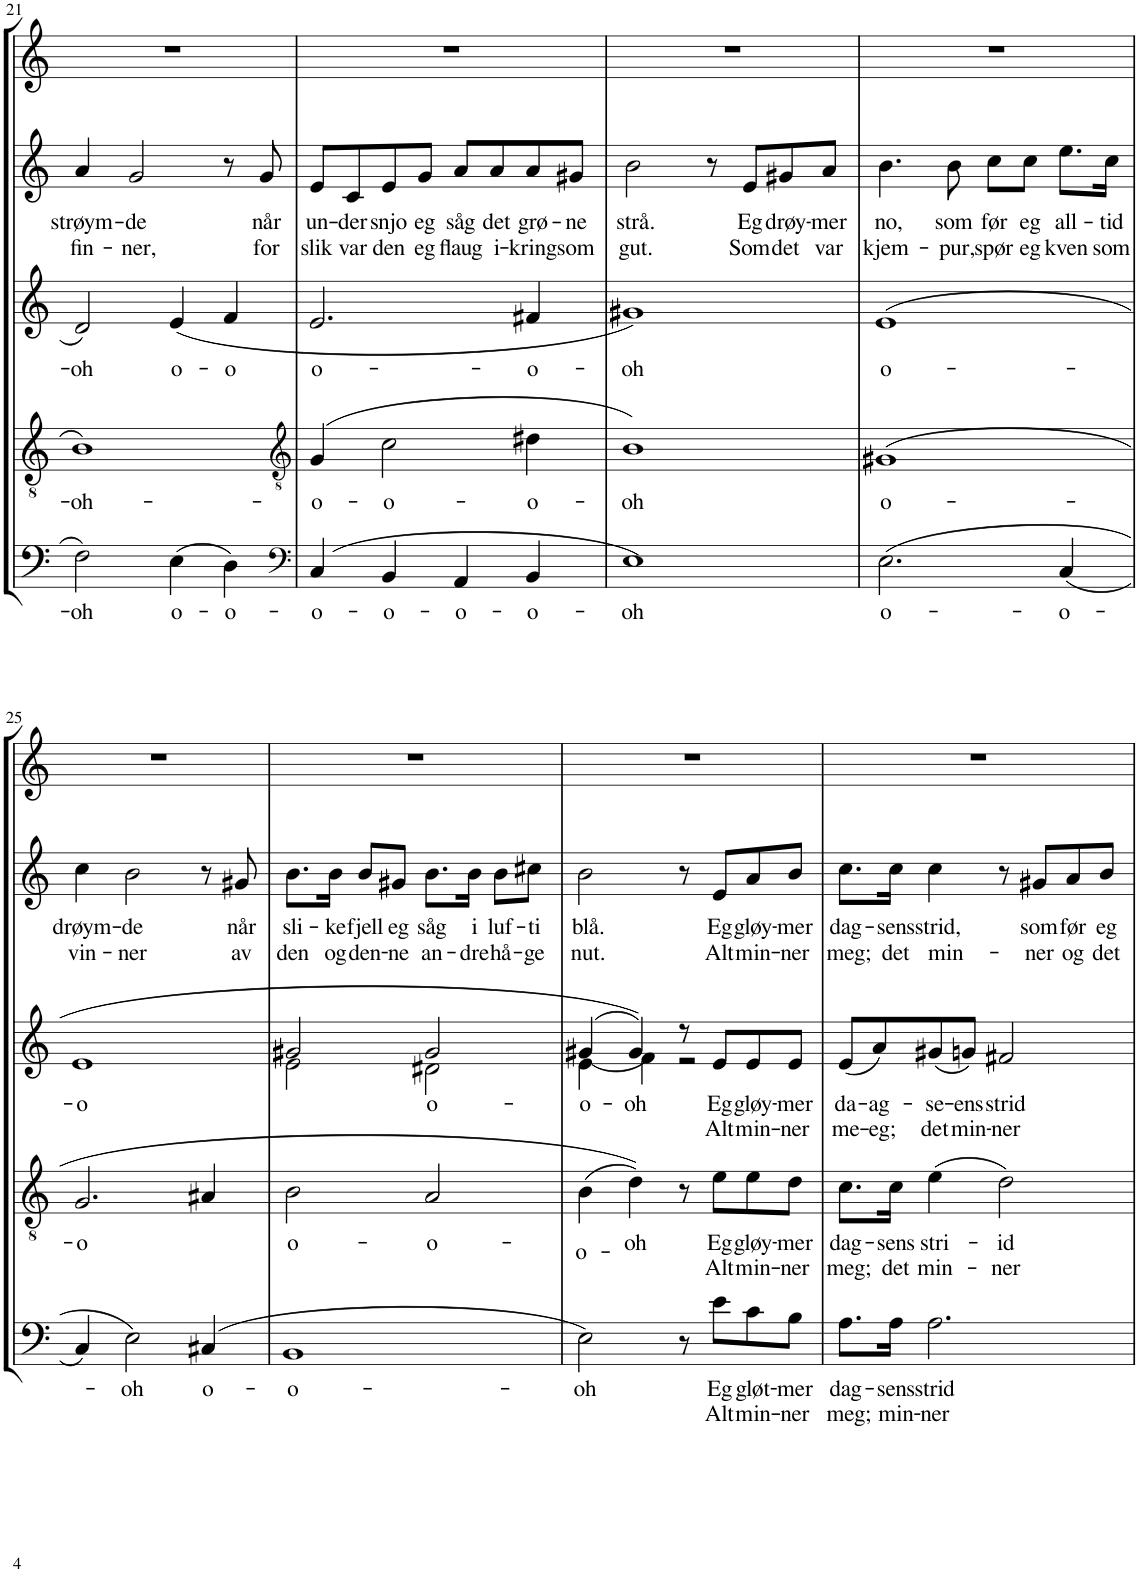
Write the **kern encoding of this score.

**kern	**text	**text	**kern	**text	**text	**kern	**text	**text	**kern	**text	**text	**kern
*part5	*part5	*part5	*part4	*part4	*part4	*part3	*part3	*part3	*part2	*part2	*part2	*part1
*staff5	*staff5	*staff5	*staff4	*staff4	*staff4	*staff3	*staff3	*staff3	*staff2	*staff2	*staff2	*staff1
*I"Bass	*	*	*I"Tenor	*	*	*I"Alt	*	*	*I"Sopran	*	*	*I"Sopran 1
!!LO:PB:g=z
*clefF4	*	*	*clefGv2	*	*	*clefG2	*	*	*clefG2	*	*	*clefG2
*	*	*	*	*	*	*ITrd4c7	*	*	*ITrd1c2	*	*	*ITrd1c2
*k[]	*	*	*k[]	*	*	*k[]	*	*	*k[]	*	*	*k[]
*M4/4	*	*	*M4/4	*	*	*M4/4	*	*	*M4/4	*	*	*M4/4
=21	=21	=21	=21	=21	=21	=21	=21	=21	=21	=21	=21	=21
!	!LO:LY:b	!	!	!LO:LY:b	!	!	!LO:LY:b	!	!	!LO:LY:b	!LO:LY:b	!
2F\	-oh	.	1B	-oh-	.	2d/	-oh	.	4a/	strøym-	fin-	1r
!	!	!	!	!	!	!	!	!	!	!LO:LY:b	!LO:LY:b	!
.	.	.	.	.	.	.	.	.	2g/	-de	-ner,	.
!	!LO:LY:b	!	!	!	!	!	!LO:LY:b	!	!	!	!	!
(4E\	o-	.	.	.	.	(4e/	o-	.	.	.	.	.
!	!LO:LY:b	!	!	!	!	!	!LO:LY:b	!	!	!	!	!
4D\)	-o-	.	.	.	.	4f/	-o	.	8r	.	.	.
!	!	!	!	!	!	!	!	!	!	!LO:LY:b	!LO:LY:b	!
.	.	.	.	.	.	.	.	.	8g/	når	for	.
=22	=22	=22	=22	=22	=22	=22	=22	=22	=22	=22	=22	=22
*clefF4	*	*	*clefGv2	*	*	*	*	*	*	*	*	*
*k[]	*	*	*k[]	*	*	*k[]	*	*	*k[]	*	*	*k[]
!	!LO:LY:b	!	!	!LO:LY:b	!	!	!LO:LY:b	!	!	!LO:LY:b	!LO:LY:b	!
(4C/	o-	.	(4G/	o-	.	2.e/	o-	.	8e/L	un-	slik	1r
!	!	!	!	!	!	!	!	!	!	!LO:LY:b	!LO:LY:b	!
.	.	.	.	.	.	.	.	.	8c/	-der	var	.
!	!LO:LY:b	!	!	!LO:LY:b	!	!	!	!	!	!LO:LY:b	!LO:LY:b	!
4BB/	-o-	.	2c\	-o-	.	.	.	.	8e/	snjo	den	.
!	!	!	!	!	!	!	!	!	!	!LO:LY:b	!LO:LY:b	!
.	.	.	.	.	.	.	.	.	8g/J	eg	eg	.
!	!LO:LY:b	!	!	!	!	!	!	!	!	!LO:LY:b	!LO:LY:b	!
4AA/	-o-	.	.	.	.	.	.	.	8a/L	såg	flaug	.
!	!	!	!	!	!	!	!	!	!	!LO:LY:b	!LO:LY:b	!
.	.	.	.	.	.	.	.	.	8a/	det	i-	.
!	!LO:LY:b	!	!	!LO:LY:b	!	!	!LO:LY:b	!	!	!LO:LY:b	!LO:LY:b	!
4BB/	-o-	.	4d#X\	-o-	.	4f#X/	-o-	.	8a/	grø-	-kring	.
!	!	!	!	!	!	!	!	!	!	!LO:LY:b	!LO:LY:b	!
.	.	.	.	.	.	.	.	.	8g#X/J	-ne	som	.
=23	=23	=23	=23	=23	=23	=23	=23	=23	=23	=23	=23	=23
!	!LO:LY:b	!	!	!LO:LY:b	!	!	!LO:LY:b	!	!	!LO:LY:b	!LO:LY:b	!
1E)	-oh	.	1B)	-oh	.	1g#X)	-oh	.	2b\	strå.	gut.	1r
.	.	.	.	.	.	.	.	.	8r	.	.	.
!	!	!	!	!	!	!	!	!	!	!LO:LY:b	!LO:LY:b	!
.	.	.	.	.	.	.	.	.	8e/L	Eg	Som	.
!	!	!	!	!	!	!	!	!	!	!LO:LY:b	!LO:LY:b	!
.	.	.	.	.	.	.	.	.	8g#X/	drøy-	det	.
!	!	!	!	!	!	!	!	!	!	!LO:LY:b	!LO:LY:b	!
.	.	.	.	.	.	.	.	.	8a/J	-mer	var	.
=24	=24	=24	=24	=24	=24	=24	=24	=24	=24	=24	=24	=24
!	!LO:LY:b	!	!	!LO:LY:b	!	!	!LO:LY:b	!	!	!LO:LY:b	!LO:LY:b	!
(2.E\	o-	.	(1G#X	o-	.	(1e	o-	.	4.b\	no,	kjem-	1r
!	!	!	!	!	!	!	!	!	!	!LO:LY:b	!LO:LY:b	!
.	.	.	.	.	.	.	.	.	8b\	som	-pur,	.
!	!	!	!	!	!	!	!	!	!	!LO:LY:b	!LO:LY:b	!
.	.	.	.	.	.	.	.	.	8cc\L	før	spør	.
!	!	!	!	!	!	!	!	!	!	!LO:LY:b	!LO:LY:b	!
.	.	.	.	.	.	.	.	.	8cc\J	eg	eg	.
!	!LO:LY:b	!	!	!	!	!	!	!	!	!LO:LY:b	!LO:LY:b	!
(4C/	-o-	.	.	.	.	.	.	.	8.ee\L	all-	kven	.
!	!	!	!	!	!	!	!	!	!	!LO:LY:b	!LO:LY:b	!
.	.	.	.	.	.	.	.	.	16cc\Jk	-tid	som	.
!!LO:LB:g=z
=25	=25	=25	=25	=25	=25	=25	=25	=25	=25	=25	=25	=25
!	!	!	!	!LO:LY:b	!	!	!LO:LY:b	!	!	!LO:LY:b	!LO:LY:b	!
4C/)	.	.	2.G/	-o	.	1e	-o	.	4cc\	drøym-	vin-	1r
!	!LO:LY:b	!	!	!	!	!	!	!	!	!LO:LY:b	!LO:LY:b	!
2E\)	-oh	.	.	.	.	.	.	.	2b\	-de	-ner	.
!	!LO:LY:b	!	!	!	!	!	!	!	!	!	!	!
(4C#X/	o-	.	4A#X/	.	.	.	.	.	8r	.	.	.
!	!	!	!	!	!	!	!	!	!	!LO:LY:b	!LO:LY:b	!
.	.	.	.	.	.	.	.	.	8g#X/	når	av	.
=26	=26	=26	=26	=26	=26	=26	=26	=26	=26	=26	=26	=26
!	!LO:LY:b	!	!	!LO:LY:b	!	!	!	!	!	!LO:LY:b	!LO:LY:b	!
*	*	*	*	*	*	*^	*	*	*	*	*	*
1BB	-o-	.	2B\	o-	.	2g#X/	2e\	.	.	8.b\L	sli-	den	1r
!	!	!	!	!	!	!	!	!	!	!	!LO:LY:b	!LO:LY:b	!
.	.	.	.	.	.	.	.	.	.	16b\Jk	-ke	og	.
!	!	!	!	!	!	!	!	!	!	!	!LO:LY:b	!LO:LY:b	!
.	.	.	.	.	.	.	.	.	.	8b/L	fjell	den-	.
!	!	!	!	!	!	!	!	!	!	!	!LO:LY:b	!LO:LY:b	!
.	.	.	.	.	.	.	.	.	.	8g#X/J	eg	-ne	.
!	!	!	!	!LO:LY:b	!	!	!	!LO:LY:b	!	!	!LO:LY:b	!LO:LY:b	!
.	.	.	2A/	o-	.	2g#/	2d#X\	o-	.	8.b\L	såg	an-	.
!	!	!	!	!	!	!	!	!	!	!	!LO:LY:b	!LO:LY:b	!
.	.	.	.	.	.	.	.	.	.	16b\Jk	i	-dre	.
!	!	!	!	!	!	!	!	!	!	!	!LO:LY:b	!LO:LY:b	!
.	.	.	.	.	.	.	.	.	.	8b\L	luf-	hå-	.
!	!	!	!	!	!	!	!	!	!	!	!LO:LY:b	!LO:LY:b	!
.	.	.	.	.	.	.	.	.	.	8cc#X\J	-ti	-ge	.
=27	=27	=27	=27	=27	=27	=27	=27	=27	=27	=27	=27	=27	=27
!	!LO:LY:b	!	!	!LO:LY:b	!	!	!	!LO:LY:b	!	!	!LO:LY:b	!LO:LY:b	!
2E\)	-oh	.	(4B\	-o-	.	(4g#X/	(4e\	-o-	.	2b\	blå.	nut.	1r
!	!	!	!	!LO:LY:b	!	!	!	!LO:LY:b	!	!	!	!	!
.	.	.	4d\))	-oh	.	4g#/))	4f\)	-oh	.	.	.	.	.
8r	.	.	8r	.	.	8r	2r	.	.	8r	.	.	.
!	!LO:LY:b	!LO:LY:b	!	!LO:LY:b	!LO:LY:b	!	!	!LO:LY:b	!LO:LY:b	!	!LO:LY:b	!LO:LY:b	!
8e\L	Eg	Alt	8e\L	Eg	Alt	8e/L	.	Eg	Alt	8e/L	Eg	Alt	.
!	!LO:LY:b	!LO:LY:b	!	!LO:LY:b	!LO:LY:b	!	!	!LO:LY:b	!LO:LY:b	!	!LO:LY:b	!LO:LY:b	!
8c\	gløt-	min-	8e\	gløy-	min-	8e/	.	gløy-	min-	8a/	gløy-	min-	.
!	!LO:LY:b	!LO:LY:b	!	!LO:LY:b	!LO:LY:b	!	!	!LO:LY:b	!LO:LY:b	!	!LO:LY:b	!LO:LY:b	!
8B\J	-mer	-ner	8d\J	-mer	-ner	8e/J	.	-mer	-ner	8b/J	-mer	-ner	.
*	*	*	*	*	*	*v	*v	*	*	*	*	*	*
=28	=28	=28	=28	=28	=28	=28	=28	=28	=28	=28	=28	=28
!	!LO:LY:b	!LO:LY:b	!	!LO:LY:b	!LO:LY:b	!	!LO:LY:b	!LO:LY:b	!	!LO:LY:b	!LO:LY:b	!
8.A\L	dag-	meg;	8.c\L	dag-	meg;	(8e/L	da-	me-	8.cc\L	dag-	meg;	1r
!	!	!	!	!	!	!	!LO:LY:b	!LO:LY:b	!	!	!	!
.	.	.	.	.	.	8a/)	-ag-	-eg;	.	.	.	.
!	!LO:LY:b	!LO:LY:b	!	!LO:LY:b	!LO:LY:b	!	!	!	!	!LO:LY:b	!LO:LY:b	!
16A\Jk	-sens	min-	16c\Jk	-sens	det	.	.	.	16cc\Jk	-sens	det	.
!	!LO:LY:b	!LO:LY:b	!	!LO:LY:b	!LO:LY:b	!	!LO:LY:b	!LO:LY:b	!	!LO:LY:b	!LO:LY:b	!
2.A\	strid	-ner	(4e\	stri-	min-	(8g#X/	-se-	det	4cc\	strid,	min-	.
!	!	!	!	!	!	!	!LO:LY:b	!LO:LY:b	!	!	!	!
.	.	.	.	.	.	8gn/J)	-ens	min-	.	.	.	.
!	!	!	!	!LO:LY:b	!LO:LY:b	!	!LO:LY:b	!LO:LY:b	!	!	!	!
.	.	.	2d\)	-id	-ner	2f#X/	strid	-ner	8r	.	.	.
!	!	!	!	!	!	!	!	!	!	!LO:LY:b	!LO:LY:b	!
.	.	.	.	.	.	.	.	.	8g#X/L	som	-ner	.
!	!	!	!	!	!	!	!	!	!	!LO:LY:b	!LO:LY:b	!
.	.	.	.	.	.	.	.	.	8a/	før	og	.
!	!	!	!	!	!	!	!	!	!	!LO:LY:b	!LO:LY:b	!
.	.	.	.	.	.	.	.	.	8b/J	eg	det	.
=	=	=	=	=	=	=	=	=	=	=	=	=
*-	*-	*-	*-	*-	*-	*-	*-	*-	*-	*-	*-	*-
